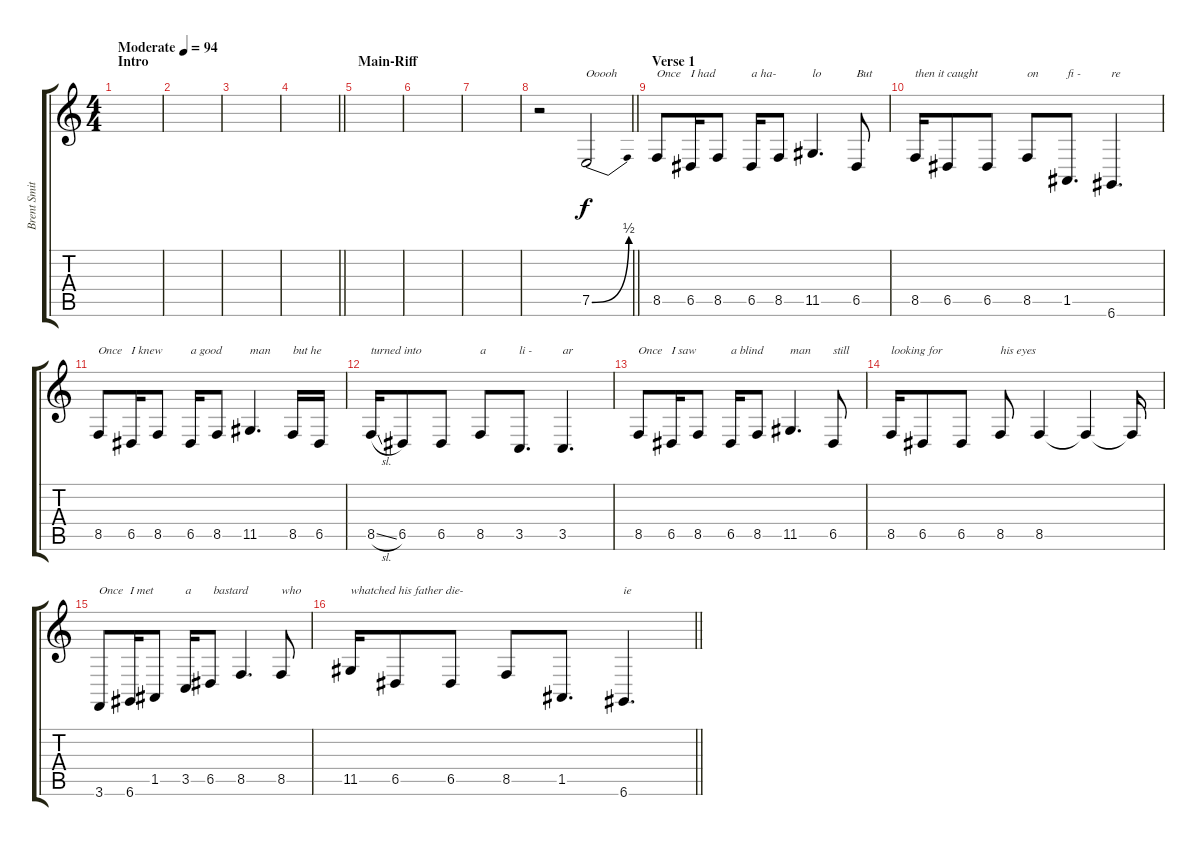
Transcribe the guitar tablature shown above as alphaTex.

\track ("Brent Smith" "Brent Smit") {instrument lead2sawtooth}
\staff {score tabs}
\tuning (E4 B3 G3 D3 A2 D2) {hide}
\ts (4 4)
\section ("" "Intro")
\tempo (94 "Moderate")
\clef g2
\ks c
|
|
|
\barLineRight lightlight
|
\section ("" "Main-Riff")
|
|
|
\barLineRight lightlight
r.2 7.5{be (bend 0 0 60 2)}.2{txt "Ooooh"} |
\section ("" "Verse 1")
8.5.8{txt "Once"} 6.5.16{txt "I had"} 8.5.8 6.5.16{txt "a ha-"} 8.5.8 11.5.4{d txt "lo"} 6.5.8{txt "But"} |
8.5.16{txt "then it caught"} 6.5.8 6.5.8 8.5.8{txt "on"} 1.5.8{d txt "fi -"} 6.6.4{d txt "re"} |
8.5.8{txt "Once"} 6.5.16{txt "I knew"} 8.5.8 6.5.16{txt "a good"} 8.5.8 11.5.4{d txt "man"} 8.5.16{txt "but he"} 6.5.16 |
8.5{sl}.16{txt "turned into"} 6.5.8 6.5.8 8.5.8{txt "a"} 3.5.8{d txt "li -"} 3.5.4{d txt "ar"} |
8.5.8{txt "Once"} 6.5.16{txt "I saw"} 8.5.8 6.5.16{txt "a blind"} 8.5.8 11.5.4{d txt "man"} 6.5.8{txt "still"} |
8.5.16{txt "looking for"} 6.5.8 6.5.8 8.5.8{txt "his eyes"} 8.5.4 8.5{t}.4 8.5{t}.16 |
3.6.8{txt "Once"} 6.6.16{txt "I met"} 1.5.8 3.5.16{txt "a"} 6.5.8{txt " bastard"} 8.5.4{d} 8.5.8{txt "who"} |
\barLineRight lightlight
11.5.16{txt "whatched his father die-"} 6.5.8 6.5.8 8.5.8 1.5.8{d} 6.6.4{d txt "ie"}
